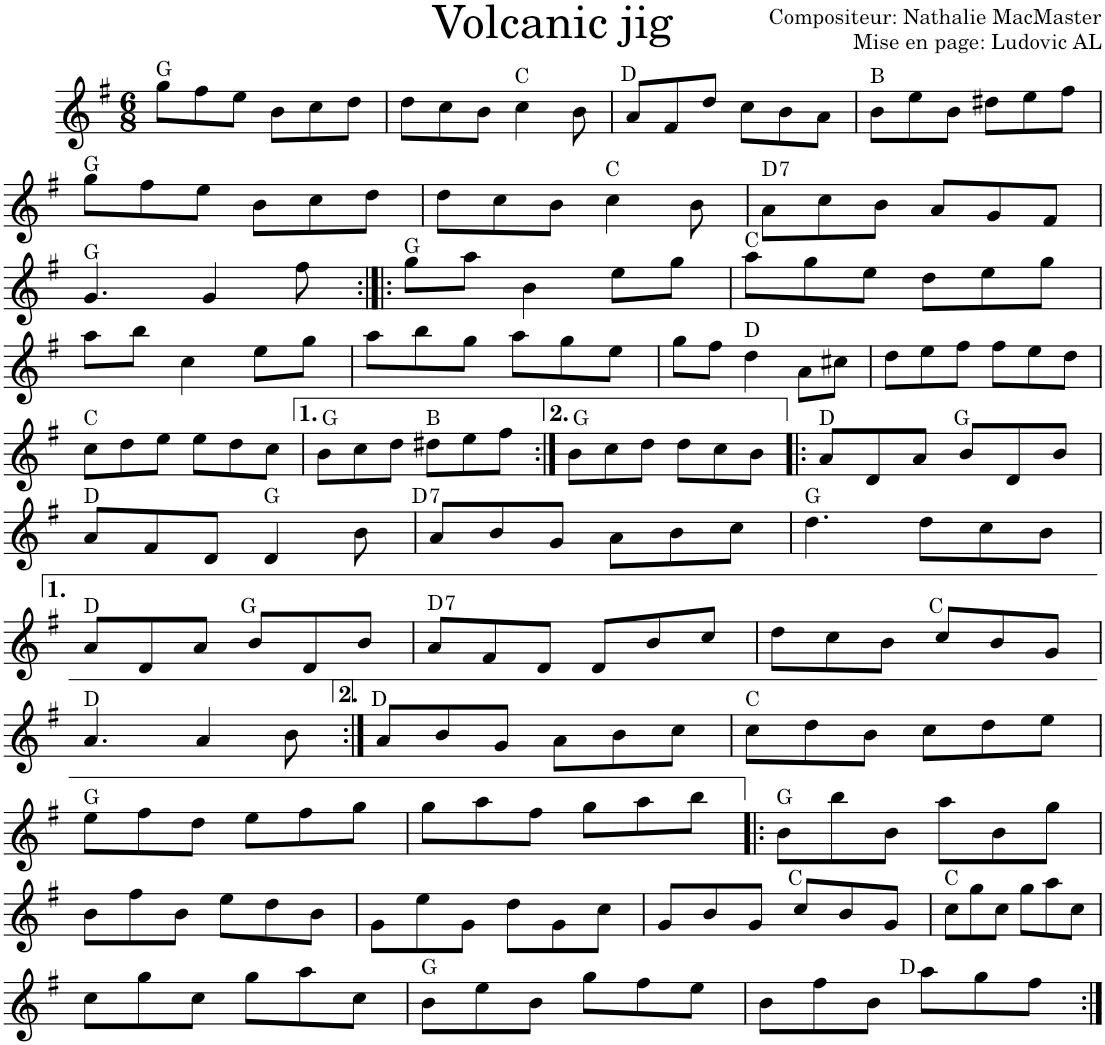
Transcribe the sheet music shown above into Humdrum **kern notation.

**kern	**harte
*part1	*part1
*staff1	*
*I"Violon	*
*I'Vln.	*
*clefG2	*
*k[f#]	*
*M6/8	*
=1	=1
8gg\L	G:maj
8ff#\	.
8ee\J	.
8b\L	.
8cc\	.
8dd\J	.
=2	=2
8dd\L	.
8cc\	.
8b\J	.
4cc\	C:maj
8b\	.
=3	=3
8a/L	D:maj
8f#/	.
8dd/J	.
8cc\L	.
8b\	.
8a\J	.
=4	=4
8b\L	B:maj
8ee\	.
8b\J	.
8dd#X\L	.
8ee\	.
8ff#\J	.
!!LO:LB:g=z
=5	=5
8gg\L	G:maj
8ff#\	.
8ee\J	.
8b\L	.
8cc\	.
8dd\J	.
=6	=6
8dd\L	.
8cc\	.
8b\J	.
4cc\	C:maj
8b\	.
=7	=7
!	!LO:H:kt=7
8a\L	D:7
8cc\	.
8b\J	.
8a/L	.
8g/	.
8f#/J	.
!!LO:LB:g=z
=8	=8
4.g/	G:maj
4g/	.
8ff#\	.
=9:|!|:	=9:|!|:
8gg\L	G:maj
8aa\J	.
4b\	.
8ee\L	.
8gg\J	.
=10	=10
8aa\L	C:maj
8gg\	.
8ee\J	.
8dd\L	.
8ee\	.
8gg\J	.
!!LO:LB:g=z
=11	=11
8aa\L	.
8bb\J	.
4cc\	.
8ee\L	.
8gg\J	.
=12	=12
8aa\L	.
8bb\	.
8gg\J	.
8aa\L	.
8gg\	.
8ee\J	.
=13	=13
8gg\L	.
8ff#\J	.
4dd\	D:maj
8a\L	.
8cc#X\J	.
=14	=14
8dd\L	.
8ee\	.
8ff#\J	.
8ff#\L	.
8ee\	.
8dd\J	.
!!LO:LB:g=z
=15	=15
8cc\L	C:maj
8dd\	.
8ee\J	.
8ee\L	.
8dd\	.
8cc\J	.
=16	=16
8b\L	G:maj
8cc\	.
8dd\J	.
8dd#X\L	B:maj
8ee\	.
8ff#\J	.
=17:|!	=17:|!
8b\L	G:maj
8cc\	.
8dd\J	.
8dd\L	.
8cc\	.
8b\J	.
=18!|:	=18!|:
8a/L	D:maj
8d/	.
8a/J	.
8b/L	G:maj
8d/	.
8b/J	.
!!LO:LB:g=z
=19	=19
8a/L	D:maj
8f#/	.
8d/J	.
4d/	G:maj
8b\	.
=20	=20
!	!LO:H:kt=7
8a/L	D:7
8b/	.
8g/J	.
8a\L	.
8b\	.
8cc\J	.
=21	=21
4.dd\	G:maj
8dd\L	.
8cc\	.
8b\J	.
!!LO:LB:g=z
=22	=22
8a/L	D:maj
8d/	.
8a/J	.
8b/L	G:maj
8d/	.
8b/J	.
=23	=23
!	!LO:H:kt=7
8a/L	D:7
8f#/	.
8d/J	.
8d/L	.
8b/	.
8cc/J	.
=24	=24
8dd\L	.
8cc\	.
8b\J	.
8cc/L	C:maj
8b/	.
8g/J	.
!!LO:LB:g=z
=25	=25
4.a/	D:maj
4a/	.
8b\	.
=26:|!	=26:|!
8a/L	D:maj
8b/	.
8g/J	.
8a\L	.
8b\	.
8cc\J	.
=27	=27
8cc\L	C:maj
8dd\	.
8b\J	.
8cc\L	.
8dd\	.
8ee\J	.
!!LO:LB:g=z
=28	=28
8ee\L	G:maj
8ff#\	.
8dd\J	.
8ee\L	.
8ff#\	.
8gg\J	.
=29	=29
8gg\L	.
8aa\	.
8ff#\J	.
8gg\L	.
8aa\	.
8bb\J	.
=30!|:	=30!|:
8b\L	G:maj
8bb\	.
8b\J	.
8aa\L	.
8b\	.
8gg\J	.
!!LO:LB:g=z
=31	=31
8b\L	.
8ff#\	.
8b\J	.
8ee\L	.
8dd\	.
8b\J	.
=32	=32
8g\L	.
8ee\	.
8g\J	.
8dd\L	.
8g\	.
8cc\J	.
=33	=33
8g/L	.
8b/	.
8g/J	.
8cc/L	C:maj
8b/	.
8g/J	.
=34	=34
8cc\L	C:maj
8gg\	.
8cc\J	.
8gg\L	.
8aa\	.
8cc\J	.
!!LO:LB:g=z
=35	=35
8cc\L	.
8gg\	.
8cc\J	.
8gg\L	.
8aa\	.
8cc\J	.
=36	=36
8b\L	G:maj
8ee\	.
8b\J	.
8gg\L	.
8ff#\	.
8ee\J	.
=37	=37
8b\L	.
8ff#\	.
8b\J	.
8aa\L	D:maj
8gg\	.
8ff#\J	.
=:|!	=:|!
*-	*-
